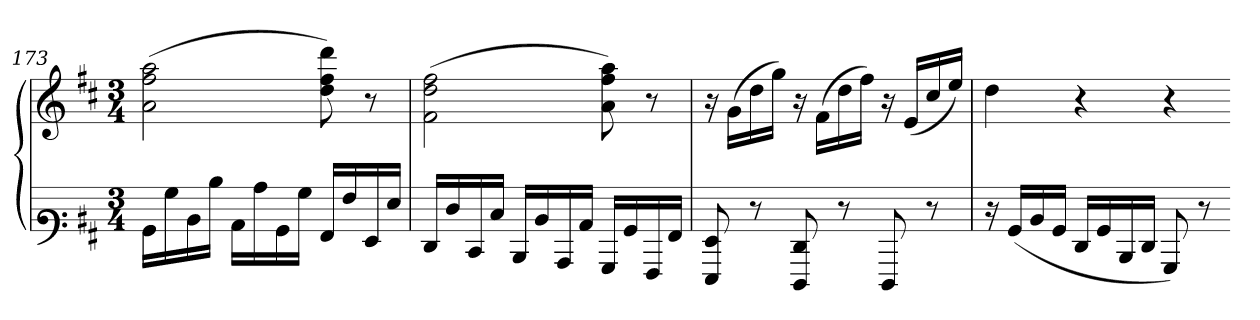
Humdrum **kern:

**kern	**kern
*part1	*part1
*staff2	*staff1
*clefF2	*clefG2
*k[f#c#]	*k[f#c#]
*M3/4	*M3/4
=173	=173
16DLL	(2a 2ff# 2aa
16d	.
16F#	.
16f#JJ	.
16ELL	.
16e	.
16D	.
16dJJ	.
16C#LL	8dd 8ff# 8ddd)
16c#	.
16BB	8r
16BJJ	.
=174	=174
16AALL	(2f# 2dd 2ff#
16A	.
16GG	.
16GJJ	.
16FF#LL	.
16F#	.
16EE	.
16EJJ	.
16DDLL	8a 8ff# 8aa)
16D	.
16CC#	8r
16C#JJ	.
=175	=175
8BBB 8BB	16r
.	(16gLL
8r	16dd
.	16ggJJ)
8AAA 8AA	16r
.	(16f#LL
8r	16dd
.	16ff#JJ)
8AAA	16r
.	(16eLL
8r	16cc#
.	16eeJJ)
=176	=176
16r	4dd
(16DLL	.
16F#	.
16DJJ	.
16AALL	4r
16D	.
16FF#	.
16AAJJ	.
8DD)	4r
8r	.
=-	=-
*-	*-
